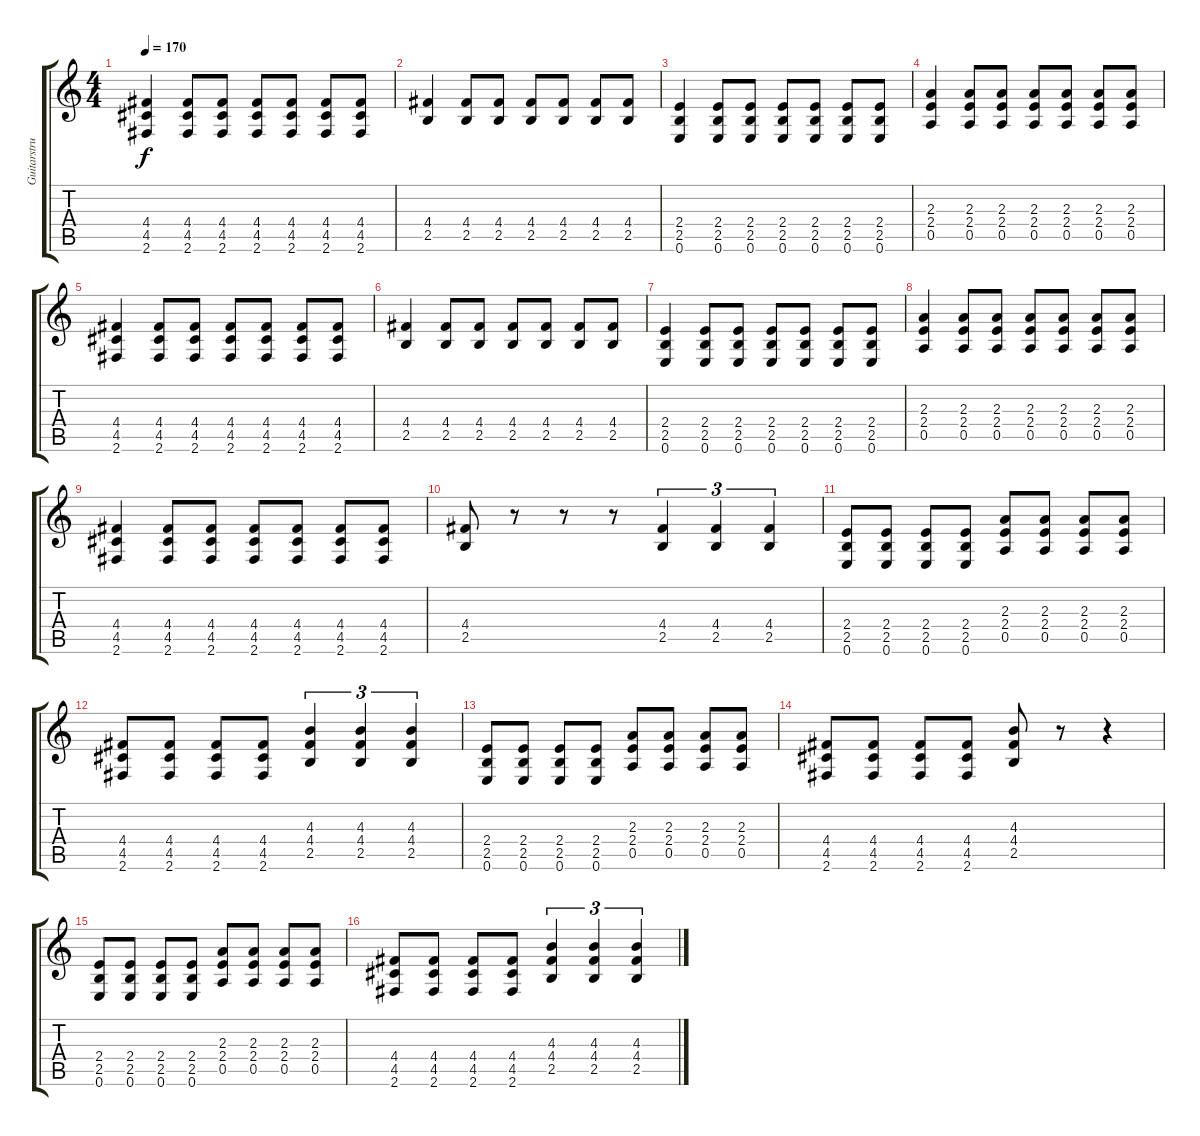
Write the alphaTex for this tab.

\track ("Guitarstruki" "Guitarstru") {instrument overdrivenguitar}
\staff {score tabs}
\tuning (E4 B3 G3 D3 A2 E2) {hide}
\ts (4 4)
\tempo 170
\clef g2
\ks c
(4.4 4.5 2.6).4{dy f} (4.4 4.5 2.6).8 (4.4 4.5 2.6).8 (4.4 4.5 2.6).8 (4.4 4.5 2.6).8 (4.4 4.5 2.6).8 (4.4 4.5 2.6).8 |
(4.4 2.5).4 (4.4 2.5).8 (4.4 2.5).8 (4.4 2.5).8 (4.4 2.5).8 (4.4 2.5).8 (4.4 2.5).8 |
(2.4 2.5 0.6).4 (2.4 2.5 0.6).8 (2.4 2.5 0.6).8 (2.4 2.5 0.6).8 (2.4 2.5 0.6).8 (2.4 2.5 0.6).8 (2.4 2.5 0.6).8 |
(2.3 2.4 0.5).4 (2.3 2.4 0.5).8 (2.3 2.4 0.5).8 (2.3 2.4 0.5).8 (2.3 2.4 0.5).8 (2.3 2.4 0.5).8 (2.3 2.4 0.5).8 |
(4.4 4.5 2.6).4 (4.4 4.5 2.6).8 (4.4 4.5 2.6).8 (4.4 4.5 2.6).8 (4.4 4.5 2.6).8 (4.4 4.5 2.6).8 (4.4 4.5 2.6).8 |
(4.4 2.5).4 (4.4 2.5).8 (4.4 2.5).8 (4.4 2.5).8 (4.4 2.5).8 (4.4 2.5).8 (4.4 2.5).8 |
(2.4 2.5 0.6).4 (2.4 2.5 0.6).8 (2.4 2.5 0.6).8 (2.4 2.5 0.6).8 (2.4 2.5 0.6).8 (2.4 2.5 0.6).8 (2.4 2.5 0.6).8 |
(2.3 2.4 0.5).4 (2.3 2.4 0.5).8 (2.3 2.4 0.5).8 (2.3 2.4 0.5).8 (2.3 2.4 0.5).8 (2.3 2.4 0.5).8 (2.3 2.4 0.5).8 |
(4.4 4.5 2.6).4 (4.4 4.5 2.6).8 (4.4 4.5 2.6).8 (4.4 4.5 2.6).8 (4.4 4.5 2.6).8 (4.4 4.5 2.6).8 (4.4 4.5 2.6).8 |
(4.4 2.5).8 r.8 r.8 r.8 (4.4 2.5).4{tu (3 2)} (4.4 2.5).4{tu (3 2)} (4.4 2.5).4{tu (3 2)} |
(2.4 2.5 0.6).8 (2.4 2.5 0.6).8 (2.4 2.5 0.6).8 (2.4 2.5 0.6).8 (2.3 2.4 0.5).8 (2.3 2.4 0.5).8 (2.3 2.4 0.5).8 (2.3 2.4 0.5).8 |
(4.4 4.5 2.6).8 (4.4 4.5 2.6).8 (4.4 4.5 2.6).8 (4.4 4.5 2.6).8 (4.3 4.4 2.5).4{tu (3 2)} (4.3 4.4 2.5).4{tu (3 2)} (4.3 4.4 2.5).4{tu (3 2)} |
(2.4 2.5 0.6).8 (2.4 2.5 0.6).8 (2.4 2.5 0.6).8 (2.4 2.5 0.6).8 (2.3 2.4 0.5).8 (2.3 2.4 0.5).8 (2.3 2.4 0.5).8 (2.3 2.4 0.5).8 |
(4.4 4.5 2.6).8 (4.4 4.5 2.6).8 (4.4 4.5 2.6).8 (4.4 4.5 2.6).8 (4.3 4.4 2.5).8 r.8 r.4 |
(2.4 2.5 0.6).8 (2.4 2.5 0.6).8 (2.4 2.5 0.6).8 (2.4 2.5 0.6).8 (2.3 2.4 0.5).8 (2.3 2.4 0.5).8 (2.3 2.4 0.5).8 (2.3 2.4 0.5).8 |
(4.4 4.5 2.6).8 (4.4 4.5 2.6).8 (4.4 4.5 2.6).8 (4.4 4.5 2.6).8 (4.3 4.4 2.5).4{tu (3 2)} (4.3 4.4 2.5).4{tu (3 2)} (4.3 4.4 2.5).4{tu (3 2)}
